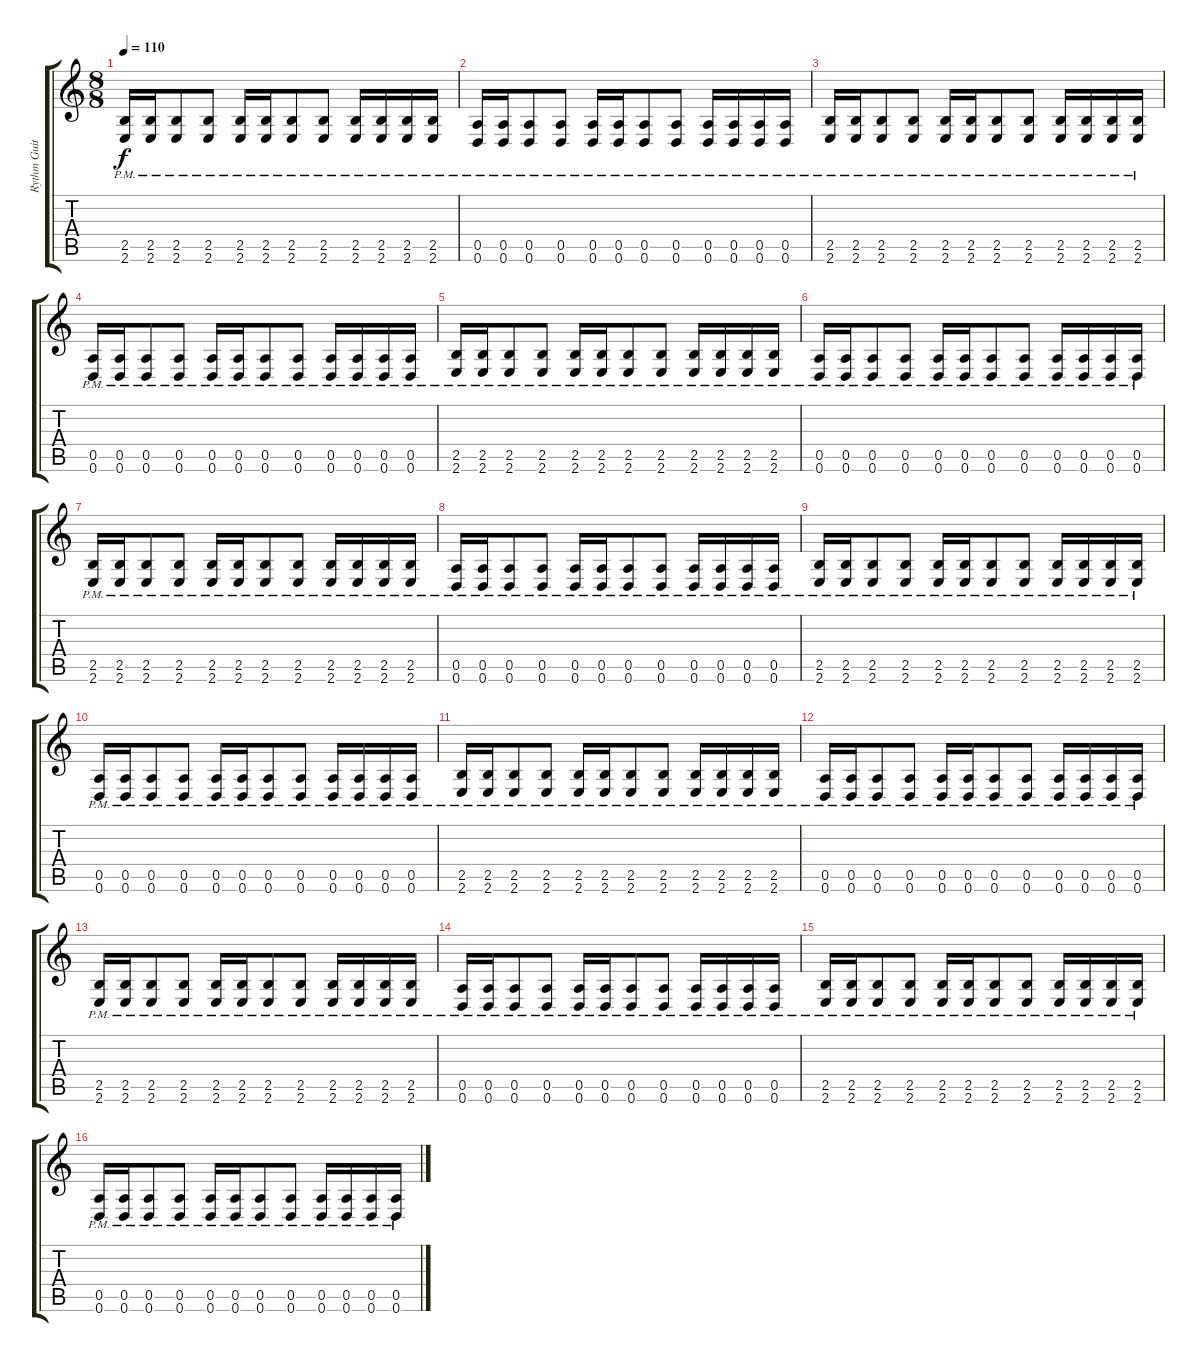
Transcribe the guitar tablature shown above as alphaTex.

\track ("Rythm Guitar 2" "Rythm Guit") {instrument distortionguitar}
\staff {score tabs}
\tuning (E4 B3 G3 D3 A2 D2) {hide}
\ts (8 8)
\tempo 110
\clef g2
\ks c
(2.5{pm} 2.6{pm}).16{dy f instrument distortionguitar} (2.5{pm} 2.6{pm}).16 (2.5{pm} 2.6{pm}).8 (2.5{pm} 2.6{pm}).8 (2.5{pm} 2.6{pm}).16 (2.5{pm} 2.6{pm}).16 (2.5{pm} 2.6{pm}).8 (2.5{pm} 2.6{pm}).8 (2.5{pm} 2.6{pm}).16 (2.5{pm} 2.6{pm}).16 (2.5{pm} 2.6{pm}).16 (2.5{pm} 2.6{pm}).16 |
(0.5{pm} 0.6{pm}).16 (0.5{pm} 0.6{pm}).16 (0.5{pm} 0.6{pm}).8 (0.5{pm} 0.6{pm}).8 (0.5{pm} 0.6{pm}).16 (0.5{pm} 0.6{pm}).16 (0.5{pm} 0.6{pm}).8 (0.5{pm} 0.6{pm}).8 (0.5{pm} 0.6{pm}).16 (0.5{pm} 0.6{pm}).16 (0.5{pm} 0.6{pm}).16 (0.5{pm} 0.6{pm}).16 |
(2.5{pm} 2.6{pm}).16 (2.5{pm} 2.6{pm}).16 (2.5{pm} 2.6{pm}).8 (2.5{pm} 2.6{pm}).8 (2.5{pm} 2.6{pm}).16 (2.5{pm} 2.6{pm}).16 (2.5{pm} 2.6{pm}).8 (2.5{pm} 2.6{pm}).8 (2.5{pm} 2.6{pm}).16 (2.5{pm} 2.6{pm}).16 (2.5{pm} 2.6{pm}).16 (2.5{pm} 2.6{pm}).16 |
(0.5{pm} 0.6{pm}).16 (0.5{pm} 0.6{pm}).16 (0.5{pm} 0.6{pm}).8 (0.5{pm} 0.6{pm}).8 (0.5{pm} 0.6{pm}).16 (0.5{pm} 0.6{pm}).16 (0.5{pm} 0.6{pm}).8 (0.5{pm} 0.6{pm}).8 (0.5{pm} 0.6{pm}).16 (0.5{pm} 0.6{pm}).16 (0.5{pm} 0.6{pm}).16 (0.5{pm} 0.6{pm}).16 |
(2.5{pm} 2.6{pm}).16 (2.5{pm} 2.6{pm}).16 (2.5{pm} 2.6{pm}).8 (2.5{pm} 2.6{pm}).8 (2.5{pm} 2.6{pm}).16 (2.5{pm} 2.6{pm}).16 (2.5{pm} 2.6{pm}).8 (2.5{pm} 2.6{pm}).8 (2.5{pm} 2.6{pm}).16 (2.5{pm} 2.6{pm}).16 (2.5{pm} 2.6{pm}).16 (2.5{pm} 2.6{pm}).16 |
(0.5{pm} 0.6{pm}).16 (0.5{pm} 0.6{pm}).16 (0.5{pm} 0.6{pm}).8 (0.5{pm} 0.6{pm}).8 (0.5{pm} 0.6{pm}).16 (0.5{pm} 0.6{pm}).16 (0.5{pm} 0.6{pm}).8 (0.5{pm} 0.6{pm}).8 (0.5{pm} 0.6{pm}).16 (0.5{pm} 0.6{pm}).16 (0.5{pm} 0.6{pm}).16 (0.5{pm} 0.6{pm}).16 |
(2.5{pm} 2.6{pm}).16 (2.5{pm} 2.6{pm}).16 (2.5{pm} 2.6{pm}).8 (2.5{pm} 2.6{pm}).8 (2.5{pm} 2.6{pm}).16 (2.5{pm} 2.6{pm}).16 (2.5{pm} 2.6{pm}).8 (2.5{pm} 2.6{pm}).8 (2.5{pm} 2.6{pm}).16 (2.5{pm} 2.6{pm}).16 (2.5{pm} 2.6{pm}).16 (2.5{pm} 2.6{pm}).16 |
(0.5{pm} 0.6{pm}).16 (0.5{pm} 0.6{pm}).16 (0.5{pm} 0.6{pm}).8 (0.5{pm} 0.6{pm}).8 (0.5{pm} 0.6{pm}).16 (0.5{pm} 0.6{pm}).16 (0.5{pm} 0.6{pm}).8 (0.5{pm} 0.6{pm}).8 (0.5{pm} 0.6{pm}).16 (0.5{pm} 0.6{pm}).16 (0.5{pm} 0.6{pm}).16 (0.5{pm} 0.6{pm}).16 |
(2.5{pm} 2.6{pm}).16 (2.5{pm} 2.6{pm}).16 (2.5{pm} 2.6{pm}).8 (2.5{pm} 2.6{pm}).8 (2.5{pm} 2.6{pm}).16 (2.5{pm} 2.6{pm}).16 (2.5{pm} 2.6{pm}).8 (2.5{pm} 2.6{pm}).8 (2.5{pm} 2.6{pm}).16 (2.5{pm} 2.6{pm}).16 (2.5{pm} 2.6{pm}).16 (2.5{pm} 2.6{pm}).16 |
(0.5{pm} 0.6{pm}).16 (0.5{pm} 0.6{pm}).16 (0.5{pm} 0.6{pm}).8 (0.5{pm} 0.6{pm}).8 (0.5{pm} 0.6{pm}).16 (0.5{pm} 0.6{pm}).16 (0.5{pm} 0.6{pm}).8 (0.5{pm} 0.6{pm}).8 (0.5{pm} 0.6{pm}).16 (0.5{pm} 0.6{pm}).16 (0.5{pm} 0.6{pm}).16 (0.5{pm} 0.6{pm}).16 |
(2.5{pm} 2.6{pm}).16 (2.5{pm} 2.6{pm}).16 (2.5{pm} 2.6{pm}).8 (2.5{pm} 2.6{pm}).8 (2.5{pm} 2.6{pm}).16 (2.5{pm} 2.6{pm}).16 (2.5{pm} 2.6{pm}).8 (2.5{pm} 2.6{pm}).8 (2.5{pm} 2.6{pm}).16 (2.5{pm} 2.6{pm}).16 (2.5{pm} 2.6{pm}).16 (2.5{pm} 2.6{pm}).16 |
(0.5{pm} 0.6{pm}).16 (0.5{pm} 0.6{pm}).16 (0.5{pm} 0.6{pm}).8 (0.5{pm} 0.6{pm}).8 (0.5{pm} 0.6{pm}).16 (0.5{pm} 0.6{pm}).16 (0.5{pm} 0.6{pm}).8 (0.5{pm} 0.6{pm}).8 (0.5{pm} 0.6{pm}).16 (0.5{pm} 0.6{pm}).16 (0.5{pm} 0.6{pm}).16 (0.5{pm} 0.6{pm}).16 |
(2.5{pm} 2.6{pm}).16 (2.5{pm} 2.6{pm}).16 (2.5{pm} 2.6{pm}).8 (2.5{pm} 2.6{pm}).8 (2.5{pm} 2.6{pm}).16 (2.5{pm} 2.6{pm}).16 (2.5{pm} 2.6{pm}).8 (2.5{pm} 2.6{pm}).8 (2.5{pm} 2.6{pm}).16 (2.5{pm} 2.6{pm}).16 (2.5{pm} 2.6{pm}).16 (2.5{pm} 2.6{pm}).16 |
(0.5{pm} 0.6{pm}).16 (0.5{pm} 0.6{pm}).16 (0.5{pm} 0.6{pm}).8 (0.5{pm} 0.6{pm}).8 (0.5{pm} 0.6{pm}).16 (0.5{pm} 0.6{pm}).16 (0.5{pm} 0.6{pm}).8 (0.5{pm} 0.6{pm}).8 (0.5{pm} 0.6{pm}).16 (0.5{pm} 0.6{pm}).16 (0.5{pm} 0.6{pm}).16 (0.5{pm} 0.6{pm}).16 |
(2.5{pm} 2.6{pm}).16 (2.5{pm} 2.6{pm}).16 (2.5{pm} 2.6{pm}).8 (2.5{pm} 2.6{pm}).8 (2.5{pm} 2.6{pm}).16 (2.5{pm} 2.6{pm}).16 (2.5{pm} 2.6{pm}).8 (2.5{pm} 2.6{pm}).8 (2.5{pm} 2.6{pm}).16 (2.5{pm} 2.6{pm}).16 (2.5{pm} 2.6{pm}).16 (2.5{pm} 2.6{pm}).16 |
(0.5{pm} 0.6{pm}).16 (0.5{pm} 0.6{pm}).16 (0.5{pm} 0.6{pm}).8 (0.5{pm} 0.6{pm}).8 (0.5{pm} 0.6{pm}).16 (0.5{pm} 0.6{pm}).16 (0.5{pm} 0.6{pm}).8 (0.5{pm} 0.6{pm}).8 (0.5{pm} 0.6{pm}).16 (0.5{pm} 0.6{pm}).16 (0.5{pm} 0.6{pm}).16 (0.5{pm} 0.6{pm}).16
